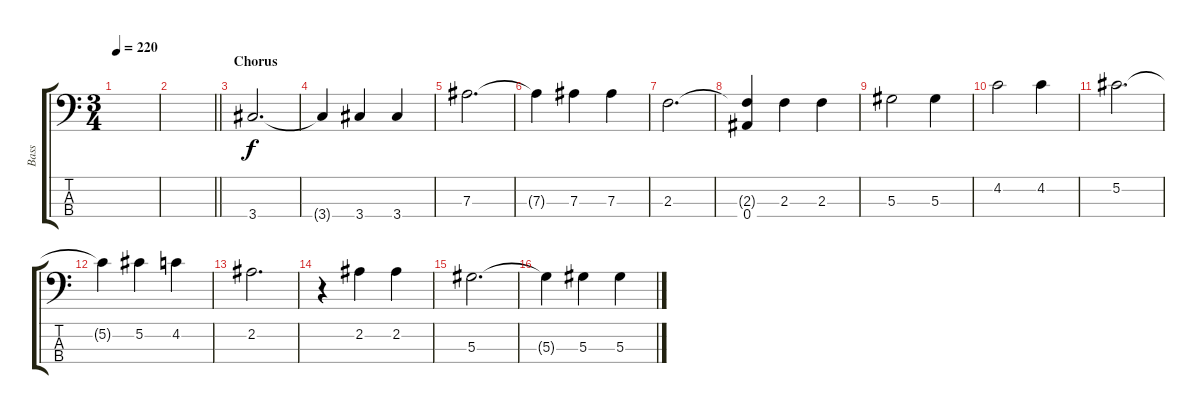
\track ("Bass" "Bass") {instrument electricbasspick}
\staff {score tabs}
\tuning (Db3 Ab2 Eb2 Bb1) {hide}
\ts (3 4)
\tempo 220
\clef f4
\ks c
|
\barLineRight lightlight
|
\section ("" "Chorus")
3.4.2{d} |
3.4{t}.4 3.4.4 3.4.4 |
7.3.2{d} |
7.3{t}.4 7.3.4 7.3.4 |
2.3.2{d} |
(2.3{t} 0.4).4 2.3.4 2.3.4 |
5.3.2 5.3.4 |
4.2.2 4.2.4 |
5.2.2{d} |
5.2{t}.4 5.2.4 4.2.4 |
2.2.2{d} |
r.4 2.2.4 2.2.4 |
5.3.2{d} |
5.3{t}.4 5.3.4 5.3.4
